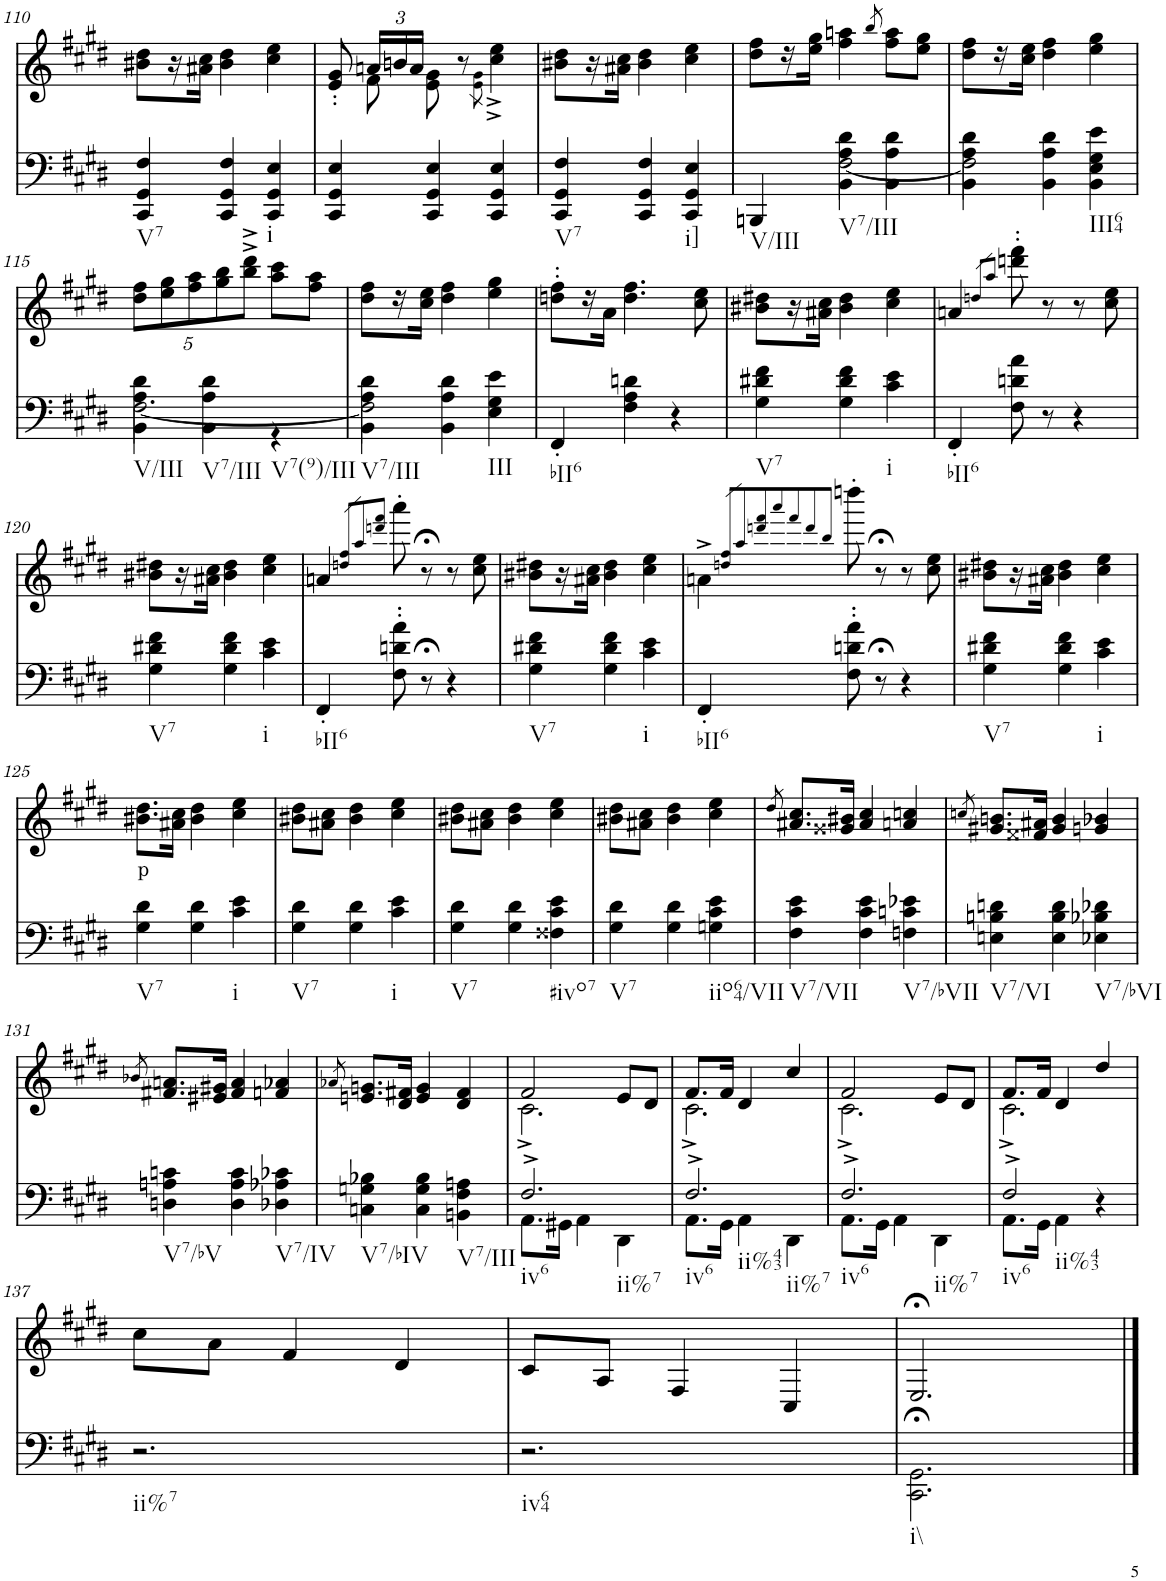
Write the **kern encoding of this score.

**kern	**kern	**text
*part2	*part1	*part1
*staff2	*staff1	*staff1
*I"piano	*I"piano	*
*I'Pno	*I'Pno	*
!!LO:PB:g=z
*clefF4	*clefG2	*
*k[f#c#g#d#]	*k[f#c#g#d#]	*
*c#:	*c#:	*
*M3/4	*M3/4	*
=110	=110	=110
!LO:TX:b:t=V7	!	!
4CC#/ 4GG#/ 4F#/	8b#X\ 8dd#\L	.
.	16r	.
.	16a#X\ 16cc#\JJ	.
4CC#/ 4GG#/ 4F#/	4b#\ 4dd#\	.
!LO:TX:b:t=i	!	!
4CC#/ 4GG#/ 4E/	4cc#\ 4ee\	.
=111	=111	=111
*	*^	*
4CC#/ 4GG#/ 4E/	8e/' 8g#/'	8ryy	.
*	*Xbrackettup	*	*
.	24an/LL	8f#\	.
.	24bn/	.	.
.	24a/JJ	.	.
4CC#/ 4GG#/ 4E/	8ryy	8e\ 8g#\	.
.	8r	8ryy	.
.	.	8qe\ 8qg#\	.
4CC#/ 4GG#/ 4E/	4ryy	4cc#\^ 4ee\^	.
=112	=112	=112	=112
!LO:TX:b:t=V7	!	!	!
*	*v	*v	*
4CC#/ 4GG#/ 4F#/	8b#X\ 8dd#\L	.
.	16r	.
.	16a#X\ 16cc#\JJ	.
4CC#/ 4GG#/ 4F#/	4b#\ 4dd#\	.
!LO:TX:b:t=i]	!	!
4CC#/ 4GG#/ 4E/	4cc#\ 4ee\	.
=113	=113	=113
*^	*	*
!LO:TX:b:t=V/III	!	!	!
4BBBn/	4ryy	8dd#\ 8ff#\L	.
.	.	16r	.
.	.	16ee\ 16gg#\JJ	.
!LO:TX:b:t=V7/III	!	!	!
[2F#\	4BB\ 4A\ 4d#\	4ff#\ 4aan\	.
.	.	8qbb/	.
.	4BB\ 4A\ 4d#\	8ff#\ 8aa\L	.
.	.	8ee\ 8gg#\J	.
=114	=114	=114	=114
2F#\]	4BB\ 4A\ 4d#\	8dd#\ 8ff#\L	.
.	.	16r	.
.	.	16cc#\ 16ee\JJ	.
.	4BB\ 4A\ 4d#\	4dd#\ 4ff#\	.
!LO:TX:b:t=III64	!	!	!
4ryy	4BB\ 4E\ 4G#\ 4e\	4ee\ 4gg#\	.
!!LO:LB:g=z
=115	=115	=115	=115
!LO:TX:b:t=V/III	!	!	!
!LO:TX:b:t=V7/III	!	!	!
!LO:TX:b:t=V7(9)/III	!	!	!
[2.F#\	4BB\ 4A\ 4d#\	10dd#\ 10ff#\L	.
.	.	10ee\ 10gg#\	.
.	.	10ff#\ 10aa\	.
.	4BB\ 4A\ 4d#\	.	.
.	.	10gg#\ 10bb\	.
.	.	10bb\^ 10ddd#\^J	.
.	4r	8aa\ 8ccc#\L	.
.	.	8ff#\ 8aa\J	.
=116	=116	=116	=116
!LO:TX:b:t=V7/III	!	!	!
2F#\]	4BB\ 4A\ 4d#\	8dd#\ 8ff#\L	.
.	.	16r	.
.	.	16cc#\ 16ee\JJ	.
.	4BB\ 4A\ 4d#\	4dd#\ 4ff#\	.
!LO:TX:b:t=III	!	!	!
4ryy	4E\ 4G#\ 4e\	4ee\ 4gg#\	.
=117	=117	=117	=117
!LO:TX:b:t=bII6	!	!	!
*v	*v	*	*
4FF#'/	8ddn\' 8ff#\'L	.
.	16r	.
.	16a\JJ	.
4F#\ 4A\ 4dn\	4.dd\ 4.ff#\	.
4r	.	.
.	8cc#\ 8ee\	.
=118	=118	=118
!LO:TX:b:t=V7	!	!
4G#\ 4d#X\ 4f#\	8b#X\ 8dd#X\L	.
.	16r	.
.	16a#X\ 16cc#\JJ	.
4G#\ 4d#\ 4f#\	4b#\ 4dd#\	.
!LO:TX:b:t=i	!	!
4c#\ 4e\	4cc#\ 4ee\	.
=119	=119	=119
!LO:TX:b:t=bII6	!	!
4FF#'/	4an/	.
.	8qddn/L	.
.	8qaa/J	.
8F#\ 8dn\ 8a\	8dddn\' 8fff#\'	.
8r	8r	.
4r	8r	.
.	8cc#\ 8ee\	.
!!LO:LB:g=z
=120	=120	=120
!LO:TX:b:t=V7	!	!
4G#\ 4d#X\ 4f#\	8b#X\ 8dd#X\L	.
.	16r	.
.	16a#X\ 16cc#\JJ	.
4G#\ 4d#\ 4f#\	4b#\ 4dd#\	.
!LO:TX:b:t=i	!	!
4c#\ 4e\	4cc#\ 4ee\	.
=121	=121	=121
!LO:TX:b:t=bII6	!	!
4FF#'/	4an/	.
.	8qddn/ 8qff#/L	.
.	8qaa/	.
.	8qdddn/ 8qfff#/J	.
8F#\' 8dn\' 8a\'	8aaa'\	.
8r;<	8r;<	.
4r	8r	.
.	8cc#\ 8ee\	.
=122	=122	=122
!LO:TX:b:t=V7	!	!
4G#\ 4d#X\ 4f#\	8b#X\ 8dd#X\L	.
.	16r	.
.	16a#X\ 16cc#\JJ	.
4G#\ 4d#\ 4f#\	4b#\ 4dd#\	.
!LO:TX:b:t=i	!	!
4c#\ 4e\	4cc#\ 4ee\	.
=123	=123	=123
!LO:TX:b:t=bII6	!	!
4FF#'/	4an^\	.
.	8qddn/ 8qff#/L	.
.	8qaa/	.
.	8qdddn/ 8qfff#/	.
.	8qaaa/	.
.	8qfff#/	.
.	8qddd/	.
.	8qbb/J	.
8F#\' 8dn\' 8a\'	8ddddn'\	.
8r;<	8r;<	.
4r	8r	.
.	8cc#\ 8ee\	.
=124	=124	=124
!LO:TX:b:t=V7	!	!
4G#\ 4d#X\ 4f#\	8b#X\ 8dd#X\L	.
.	16r	.
.	16a#X\ 16cc#\JJ	.
4G#\ 4d#\ 4f#\	4b#\ 4dd#\	.
!LO:TX:b:t=i	!	!
4c#\ 4e\	4cc#\ 4ee\	.
!!LO:LB:g=z
=125	=125	=125
!LO:TX:b:t=V7	!	!
!	!	!LO:LY:b
4G#\ 4d#\	8.b#X\ 8.dd#\L	p
.	16a#X\ 16cc#\Jk	.
4G#\ 4d#\	4b#\ 4dd#\	.
!LO:TX:b:t=i	!	!
4c#\ 4e\	4cc#\ 4ee\	.
=126	=126	=126
!LO:TX:b:t=V7	!	!
4G#\ 4d#\	8b#X\ 8dd#\L	.
.	8a#X\ 8cc#\J	.
4G#\ 4d#\	4b#\ 4dd#\	.
!LO:TX:b:t=i	!	!
4c#\ 4e\	4cc#\ 4ee\	.
=127	=127	=127
!LO:TX:b:t=V7	!	!
4G#\ 4d#\	8b#X\ 8dd#\L	.
.	8a#X\ 8cc#\J	.
4G#\ 4d#\	4b#\ 4dd#\	.
!LO:TX:b:t=#ivo7	!	!
4F##X\ 4c#\ 4e\	4cc#\ 4ee\	.
=128	=128	=128
!LO:TX:b:t=V7	!	!
4G#\ 4d#\	8b#X\ 8dd#\L	.
.	8a#X\ 8cc#\J	.
4G#\ 4d#\	4b#\ 4dd#\	.
!LO:TX:b:t=iio64/VII	!	!
4Gn\ 4c#\ 4e\	4cc#\ 4ee\	.
=129	=129	=129
.	8qdd#/	.
!LO:TX:b:t=V7/VII	!	!
4F#\ 4c#\ 4e\	8.a#X/ 8.cc#/L	.
.	16g##X/ 16b#X/Jk	.
4F#\ 4c#\ 4e\	4a#/ 4cc#/	.
!LO:TX:b:t=V7/bVII	!	!
4Fn\ 4cn\ 4e-X\	4an/ 4ccn/	.
=130	=130	=130
.	8qccn/	.
!LO:TX:b:t=V7/VI	!	!
4En\ 4Bn\ 4dn\	8.g#X/ 8.bn/L	.
.	16f##X/ 16a#X/Jk	.
4E\ 4B\ 4d\	4g#/ 4b/	.
!LO:TX:b:t=V7/bVI	!	!
4E-X\ 4B-X\ 4d-X\	4gn/ 4b-X/	.
!!LO:LB:g=z
=131	=131	=131
.	8qb-X/	.
!LO:TX:b:t=V7/bV	!	!
4Dn\ 4An\ 4cn\	8.f#X/ 8.an/L	.
.	16e#X/ 16g#X/Jk	.
4D\ 4A\ 4c\	4f#/ 4a/	.
!LO:TX:b:t=V7/IV	!	!
4D-X\ 4A-X\ 4c-X\	4fn/ 4a-X/	.
=132	=132	=132
.	8qa-X/	.
!LO:TX:b:t=V7/bIV	!	!
4Cn\ 4Gn\ 4B-X\	8.en/ 8.gn/L	.
.	16d#/ 16f#X/Jk	.
4C\ 4G\ 4B-\	4e/ 4g/	.
!LO:TX:b:t=V7/III	!	!
4BBn\ 4F#\ 4An\	4d#/ 4f#/	.
=133	=133	=133
*^	*^	*
!LO:TX:b:t=iv6	!	!	!	!
!LO:TX:b:t=ii%7	!	!	!	!
2.F#^/	8.AA\L	2f#/	2.c#^\	.
.	16GG#X\Jk	.	.	.
.	4AA\	.	.	.
.	4DD#\	8e/L	.	.
.	.	8d#/J	.	.
=134	=134	=134	=134	=134
!LO:TX:b:t=iv6	!	!	!	!
!LO:TX:b:t=ii%43	!	!	!	!
!LO:TX:b:t=ii%7	!	!	!	!
2.F#^/	8.AA\L	8.f#/L	2.c#^\	.
.	16GG#\Jk	16f#/Jk	.	.
.	4AA\	4d#/	.	.
.	4DD#\	4cc#/	.	.
=135	=135	=135	=135	=135
!LO:TX:b:t=iv6	!	!	!	!
!LO:TX:b:t=ii%7	!	!	!	!
2.F#^/	8.AA\L	2f#/	2.c#^\	.
.	16GG#\Jk	.	.	.
.	4AA\	.	.	.
.	4DD#\	8e/L	.	.
.	.	8d#/J	.	.
=136	=136	=136	=136	=136
!LO:TX:b:t=iv6	!	!	!	!
!LO:TX:b:t=ii%43	!	!	!	!
2F#^/	8.AA\L	8.f#/L	2.c#^\	.
.	16GG#\Jk	16f#/Jk	.	.
.	4AA\	4d#/	.	.
4r	4ryy	4dd#/	.	.
*	*	*v	*v	*
!!LO:LB:g=z
=137	=137	=137	=137
!LO:TX:b:t=ii%7	!	!	!
*v	*v	*	*
2.r	8cc#\L	.
.	8a\J	.
.	4f#/	.
.	4d#/	.
=138	=138	=138
!LO:TX:b:t=iv64	!	!
2.r	8c#/L	.
.	8A/J	.
.	4F#/	.
.	4C#/	.
=139	=139	=139
!LO:TX:b:t=i\\	!	!
2.CC#\;< 2.GG#\;<	2.E;</	.
==	==	==
*-	*-	*-
